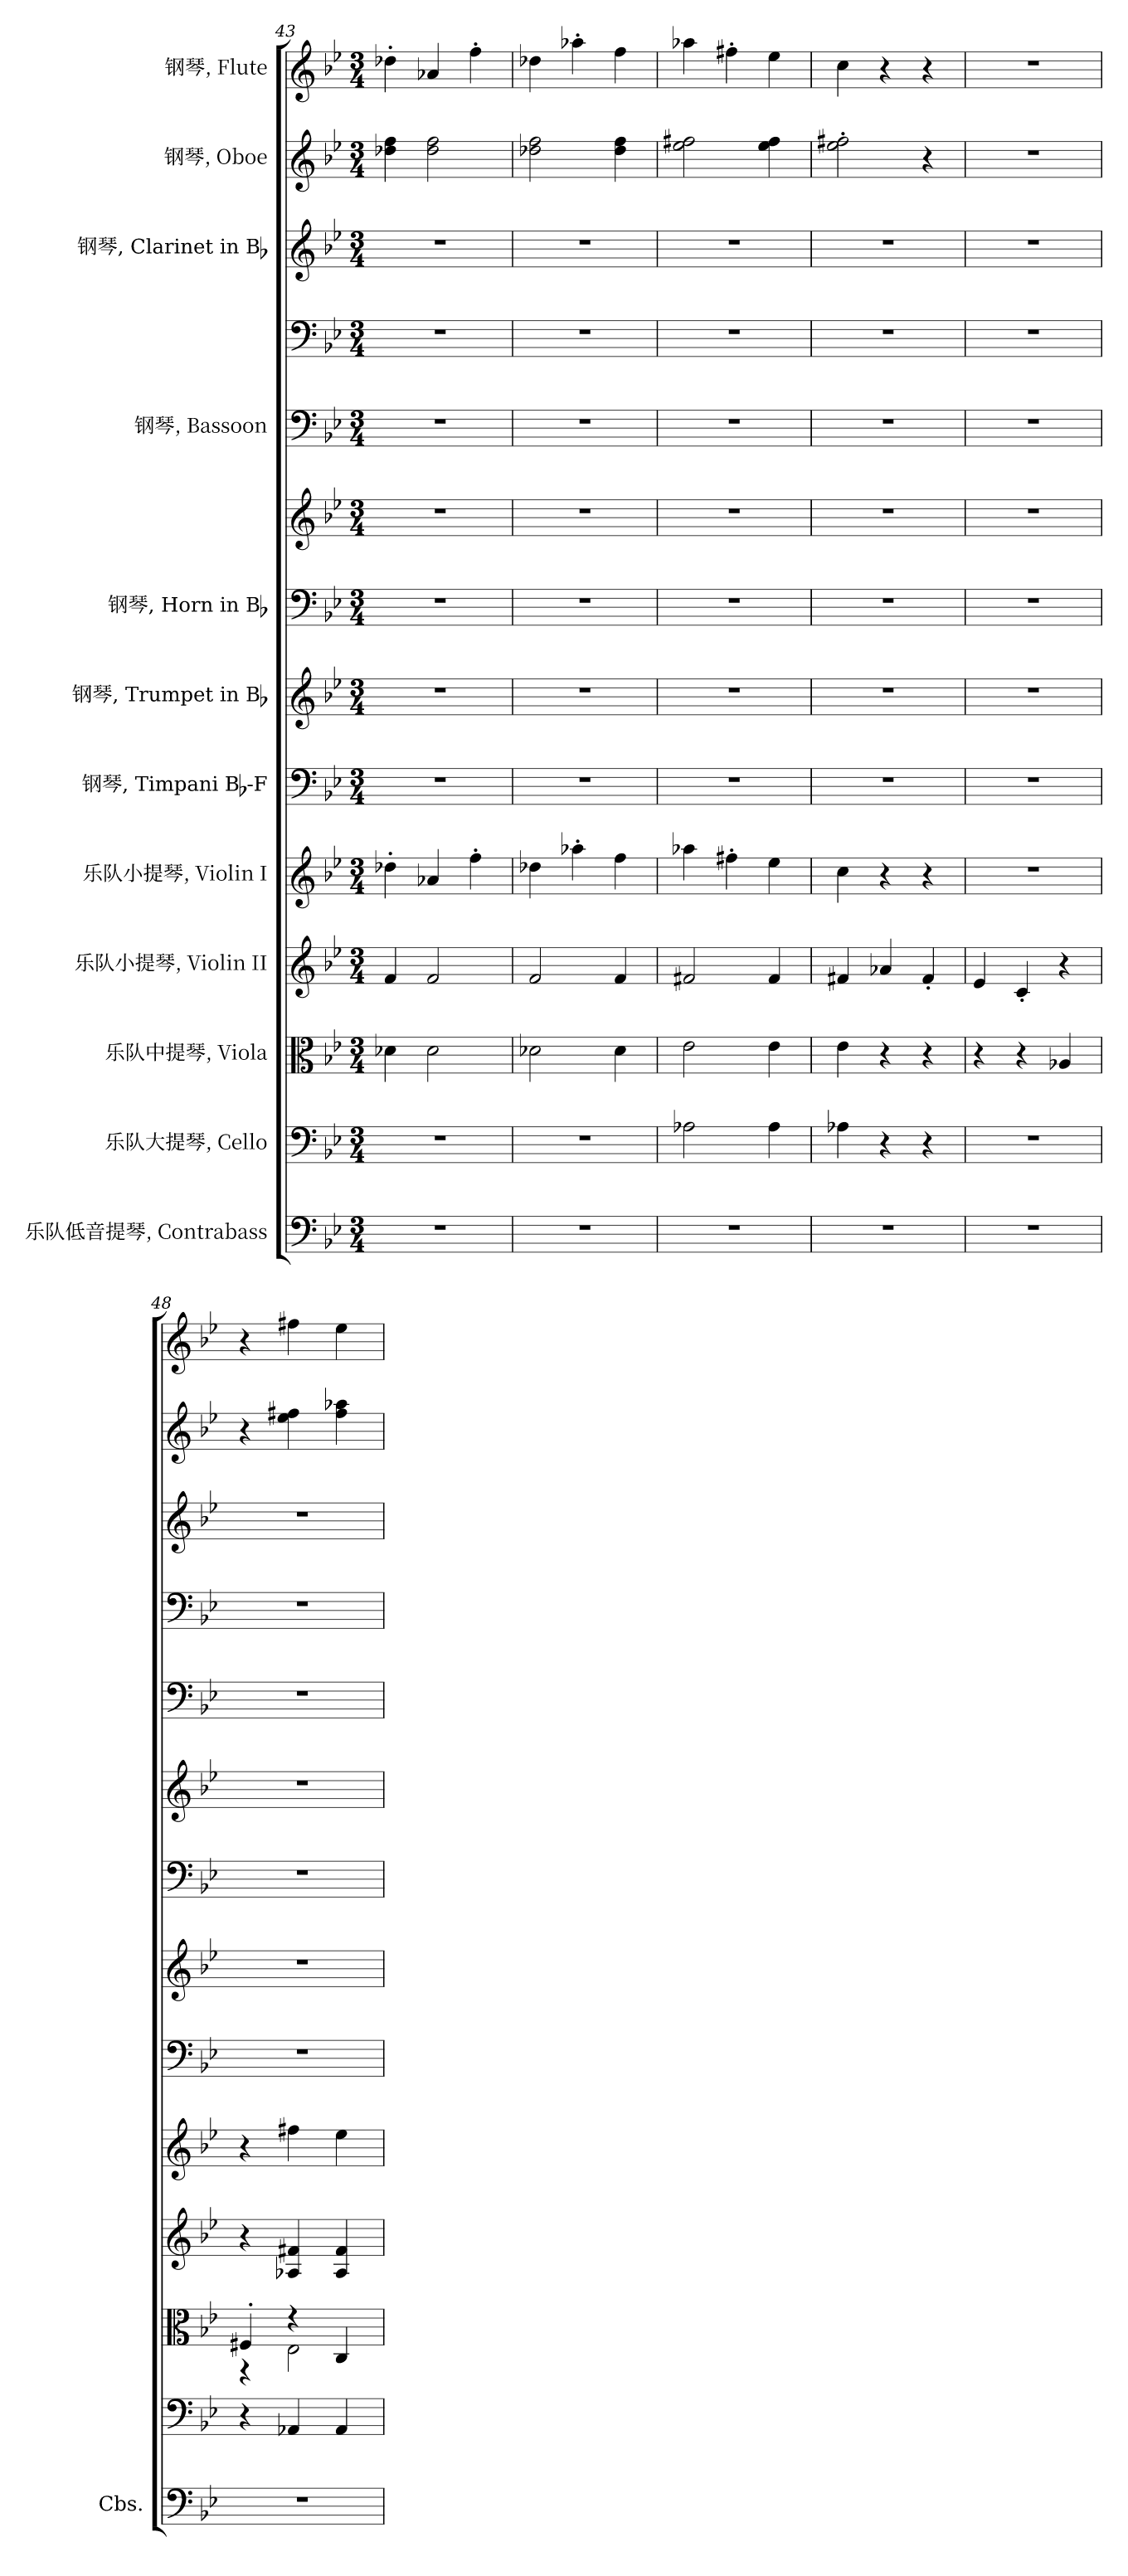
**kern	**kern	**kern	**kern	**kern	**kern	**kern	**kern	**kern	**kern	**kern	**kern	**kern	**kern
*part12	*part11	*part10	*part9	*part8	*part7	*part6	*part5	*part5	*part4	*part4	*part3	*part2	*part1
*staff14	*staff13	*staff12	*staff11	*staff10	*staff9	*staff8	*staff7	*staff6	*staff5	*staff4	*staff3	*staff2	*staff1
*I"乐队低音提琴, Contrabass	*I"乐队大提琴, Cello	*I"乐队中提琴, Viola	*I"乐队小提琴, Violin II	*I"乐队小提琴, Violin I	*I"钢琴, Timpani Bb-F	*I"钢琴, Trumpet in Bb	*I"钢琴, Horn in Bb	*	*I"钢琴, Bassoon	*	*I"钢琴, Clarinet in Bb	*I"钢琴, Oboe	*I"钢琴, Flute
*I'Cbs.	*	*	*	*	*	*	*	*	*	*	*	*	*
*clefF4	*clefF4	*clefC3	*clefG2	*clefG2	*clefF4	*clefG2	*clefF4	*clefG2	*clefF4	*clefF4	*clefG2	*clefG2	*clefG2
*ITrd7c12	*	*	*	*	*	*	*	*	*	*	*	*	*
*k[b-e-]	*k[b-e-]	*k[b-e-]	*k[b-e-]	*k[b-e-]	*k[b-e-]	*k[b-e-]	*k[b-e-]	*k[b-e-]	*k[b-e-]	*k[b-e-]	*k[b-e-]	*k[b-e-]	*k[b-e-]
*M3/4	*M3/4	*M3/4	*M3/4	*M3/4	*M3/4	*M3/4	*M3/4	*M3/4	*M3/4	*M3/4	*M3/4	*M3/4	*M3/4
=43	=43	=43	=43	=43	=43	=43	=43	=43	=43	=43	=43	=43	=43
2.r	2.r	4d-X\	4f/	4dd-X'\	2.r	2.r	2.r	2.r	2.r	2.r	2.r	4dd-X\ 4ff\	4dd-X'\
.	.	2d-\	2f/	4a-X/	.	.	.	.	.	.	.	2dd-\ 2ff\	4a-X/
.	.	.	.	4ff'\	.	.	.	.	.	.	.	.	4ff'\
=44	=44	=44	=44	=44	=44	=44	=44	=44	=44	=44	=44	=44	=44
2.r	2.r	2d-X\	2f/	4dd-X\	2.r	2.r	2.r	2.r	2.r	2.r	2.r	2dd-X\ 2ff\	4dd-X\
.	.	.	.	4aa-X'\	.	.	.	.	.	.	.	.	4aa-X'\
.	.	4d-\	4f/	4ff\	.	.	.	.	.	.	.	4dd-\ 4ff\	4ff\
=45	=45	=45	=45	=45	=45	=45	=45	=45	=45	=45	=45	=45	=45
2.r	2A-X\	2e-\	2f#X/	4aa-X\	2.r	2.r	2.r	2.r	2.r	2.r	2.r	2ee-\ 2ff#X\	4aa-X\
.	.	.	.	4ff#X'\	.	.	.	.	.	.	.	.	4ff#X'\
.	4A-\	4e-\	4f#/	4ee-\	.	.	.	.	.	.	.	4ee-\ 4ff#\	4ee-\
=46	=46	=46	=46	=46	=46	=46	=46	=46	=46	=46	=46	=46	=46
2.r	4A-X\	4e-\	4f#X/	4cc\	2.r	2.r	2.r	2.r	2.r	2.r	2.r	2ee-\' 2ff#X\'	4cc\
.	4r	4r	4a-X/	4r	.	.	.	.	.	.	.	.	4r
.	4r	4r	4f#'/	4r	.	.	.	.	.	.	.	4r	4r
=47	=47	=47	=47	=47	=47	=47	=47	=47	=47	=47	=47	=47	=47
2.r	2.r	4r	4e-/	2.r	2.r	2.r	2.r	2.r	2.r	2.r	2.r	2.r	2.r
.	.	4r	4c'/	.	.	.	.	.	.	.	.	.	.
.	.	4A-X/	4r	.	.	.	.	.	.	.	.	.	.
!!LO:PB:g=z
=48	=48	=48	=48	=48	=48	=48	=48	=48	=48	=48	=48	=48	=48
*	*	*^	*	*	*	*	*	*	*	*	*	*	*
2.r	4r	4F#X'/	4r	4r	4r	2.r	2.r	2.r	2.r	2.r	2.r	2.r	4r	4r
.	4AA-X/	4r	2E-\	4A-X/ 4f#X/	4ff#X\	.	.	.	.	.	.	.	4ee-\ 4ff#X\	4ff#X\
.	4AA-/	4C/	.	4A-/ 4f#/	4ee-\	.	.	.	.	.	.	.	4ff#\ 4aa-X\	4ee-\
*	*	*v	*v	*	*	*	*	*	*	*	*	*	*	*
=	=	=	=	=	=	=	=	=	=	=	=	=	=
*-	*-	*-	*-	*-	*-	*-	*-	*-	*-	*-	*-	*-	*-
